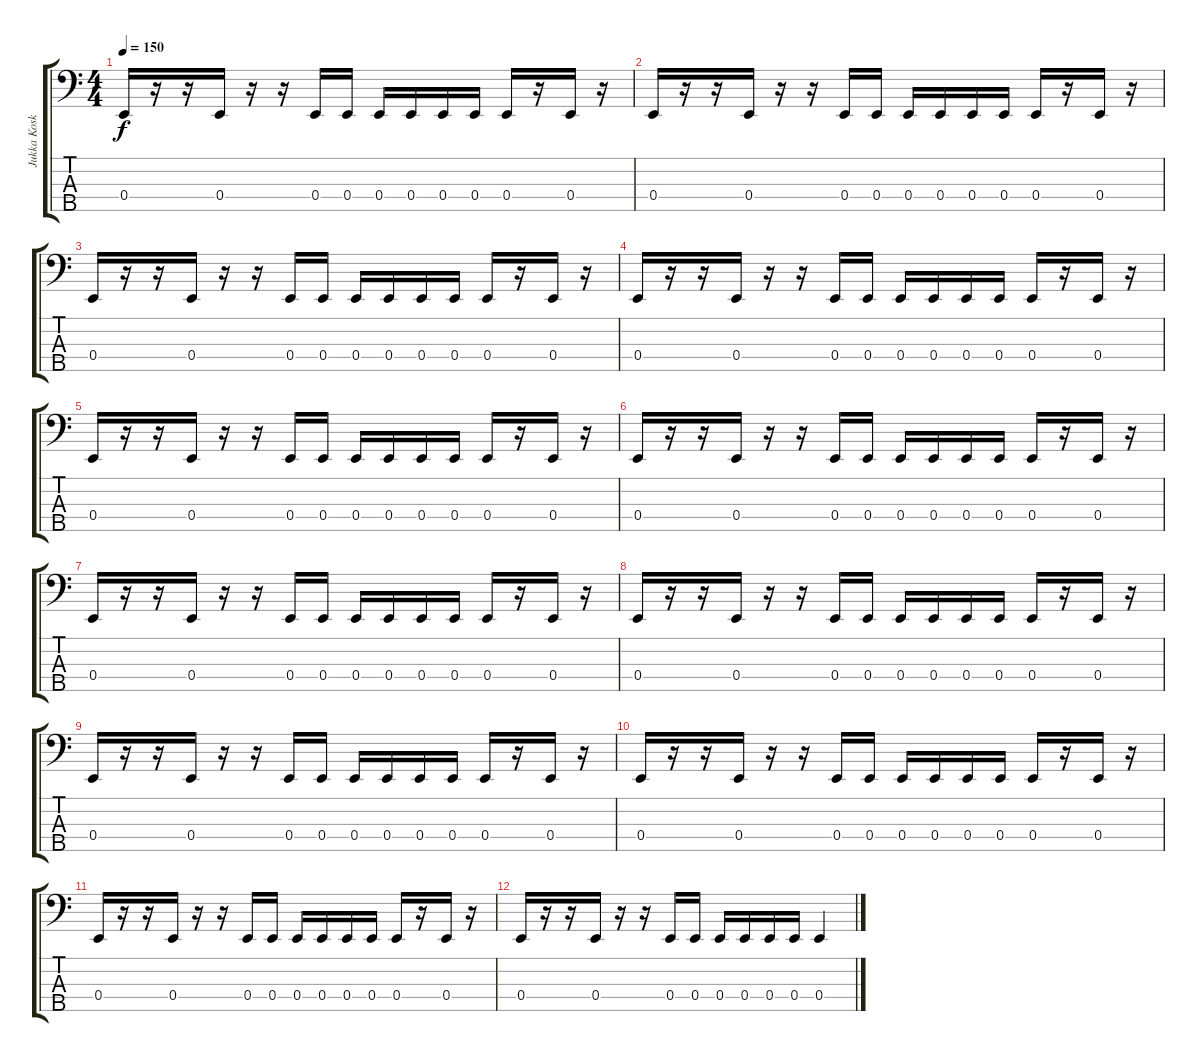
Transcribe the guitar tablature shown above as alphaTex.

\track ("Jukka Koskinen" "Jukka Kosk") {instrument electricbasspick}
\staff {score tabs}
\tuning (G2 D2 A1 E1 B0) {hide}
\ts (4 4)
\tempo 150
\clef f4
\ks c
0.4.16{dy f} r.16 r.16 0.4.16 r.16 r.16 0.4.16 0.4.16 0.4.16 0.4.16 0.4.16 0.4.16 0.4.16 r.16 0.4.16 r.16 |
0.4.16 r.16 r.16 0.4.16 r.16 r.16 0.4.16 0.4.16 0.4.16 0.4.16 0.4.16 0.4.16 0.4.16 r.16 0.4.16 r.16 |
0.4.16 r.16 r.16 0.4.16 r.16 r.16 0.4.16 0.4.16 0.4.16 0.4.16 0.4.16 0.4.16 0.4.16 r.16 0.4.16 r.16 |
0.4.16 r.16 r.16 0.4.16 r.16 r.16 0.4.16 0.4.16 0.4.16 0.4.16 0.4.16 0.4.16 0.4.16 r.16 0.4.16 r.16 |
0.4.16 r.16 r.16 0.4.16 r.16 r.16 0.4.16 0.4.16 0.4.16 0.4.16 0.4.16 0.4.16 0.4.16 r.16 0.4.16 r.16 |
0.4.16 r.16 r.16 0.4.16 r.16 r.16 0.4.16 0.4.16 0.4.16 0.4.16 0.4.16 0.4.16 0.4.16 r.16 0.4.16 r.16 |
0.4.16 r.16 r.16 0.4.16 r.16 r.16 0.4.16 0.4.16 0.4.16 0.4.16 0.4.16 0.4.16 0.4.16 r.16 0.4.16 r.16 |
0.4.16 r.16 r.16 0.4.16 r.16 r.16 0.4.16 0.4.16 0.4.16 0.4.16 0.4.16 0.4.16 0.4.16 r.16 0.4.16 r.16 |
0.4.16 r.16 r.16 0.4.16 r.16 r.16 0.4.16 0.4.16 0.4.16 0.4.16 0.4.16 0.4.16 0.4.16 r.16 0.4.16 r.16 |
0.4.16 r.16 r.16 0.4.16 r.16 r.16 0.4.16 0.4.16 0.4.16 0.4.16 0.4.16 0.4.16 0.4.16 r.16 0.4.16 r.16 |
0.4.16 r.16 r.16 0.4.16 r.16 r.16 0.4.16 0.4.16 0.4.16 0.4.16 0.4.16 0.4.16 0.4.16 r.16 0.4.16 r.16 |
0.4.16 r.16 r.16 0.4.16 r.16 r.16 0.4.16 0.4.16 0.4.16 0.4.16 0.4.16 0.4.16 0.4.4
